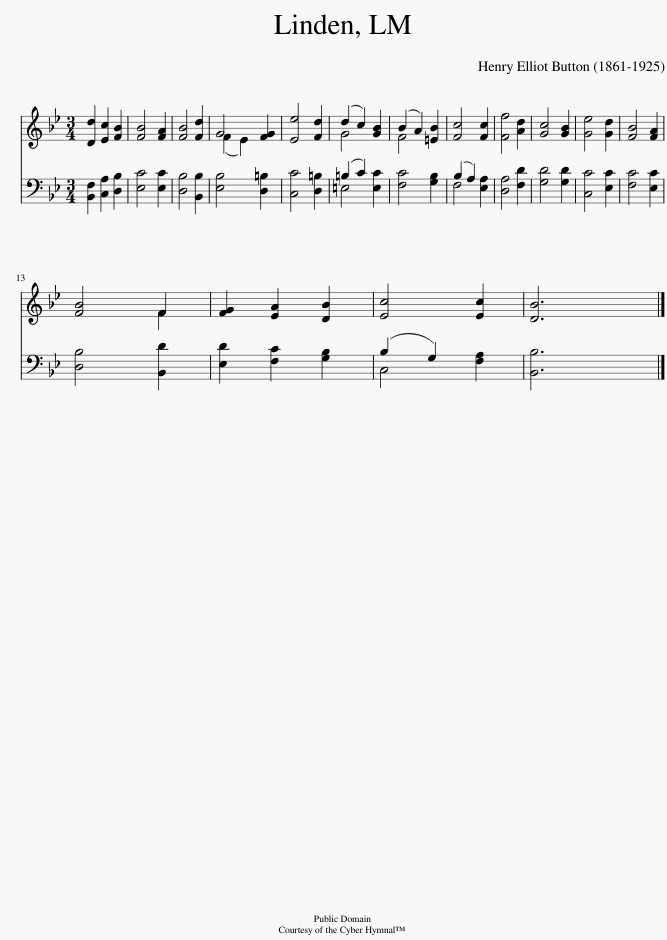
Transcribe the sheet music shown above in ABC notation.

X:1
%%score ( 1 2 ) ( 3 4 )
L:1/8
M:3/4
I:linebreak $
K:Bb
V:1 treble
V:2 treble
V:3 bass
V:4 bass
V:1
 [Dd]2 [Ec]2 [FB]2 | [FB]4 [FA]2 | [FB]4 [Fd]2 | G4 [FG]2 | [Ee]4 [Fd]2 | %5
 (d2 c2) [GB]2 | (B2 A2) [=EB]2 | [Fc]4 [Fc]2 | [Ff]4 [Ad]2 | [Gc]4 [GB]2 | %10
 [Ge]4 [Gd]2 | [FB]4 [FA]2 |$ [FB]4 F2 | [FG]2 [EA]2 [DB]2 | [Ec]4 [Ec]2 | %15
 [DB]6 |] %16
V:2
 x6 | x6 | x6 | (F2 E2) x2 | x6 | %5
 G4 x2 | F4 x2 | x6 | x6 | x6 | %10
 x6 | x6 |$ x4 F2 | x6 | x6 | %15
 x6 |] %16
V:3
 [B,,F,]2 [C,A,]2 [D,B,]2 | [E,C]4 [E,C]2 | [D,B,]4 [B,,B,]2 | [E,B,]4 [D,=B,]2 | [C,C]4 [D,=B,]2 | %5
 (=B,2 C2) [=E,C]2 | [F,C]4 [G,B,]2 | (B,2 A,2) [E,A,]2 | [D,A,]4 [F,D]2 | [G,D]4 [G,D]2 | %10
 [C,C]4 [E,C]2 | [F,C]4 [E,C]2 |$ [D,B,]4 [B,,D]2 | [E,D]2 [F,C]2 [G,B,]2 | (B,2 G,2) [F,A,]2 | %15
 [B,,B,]6 |] %16
V:4
 x6 | x6 | x6 | x6 | x6 | %5
 =E,4 x2 | x6 | F,4 x2 | x6 | x6 | %10
 x6 | x6 |$ x6 | x6 | C,4 x2 | %15
 x6 |] %16
